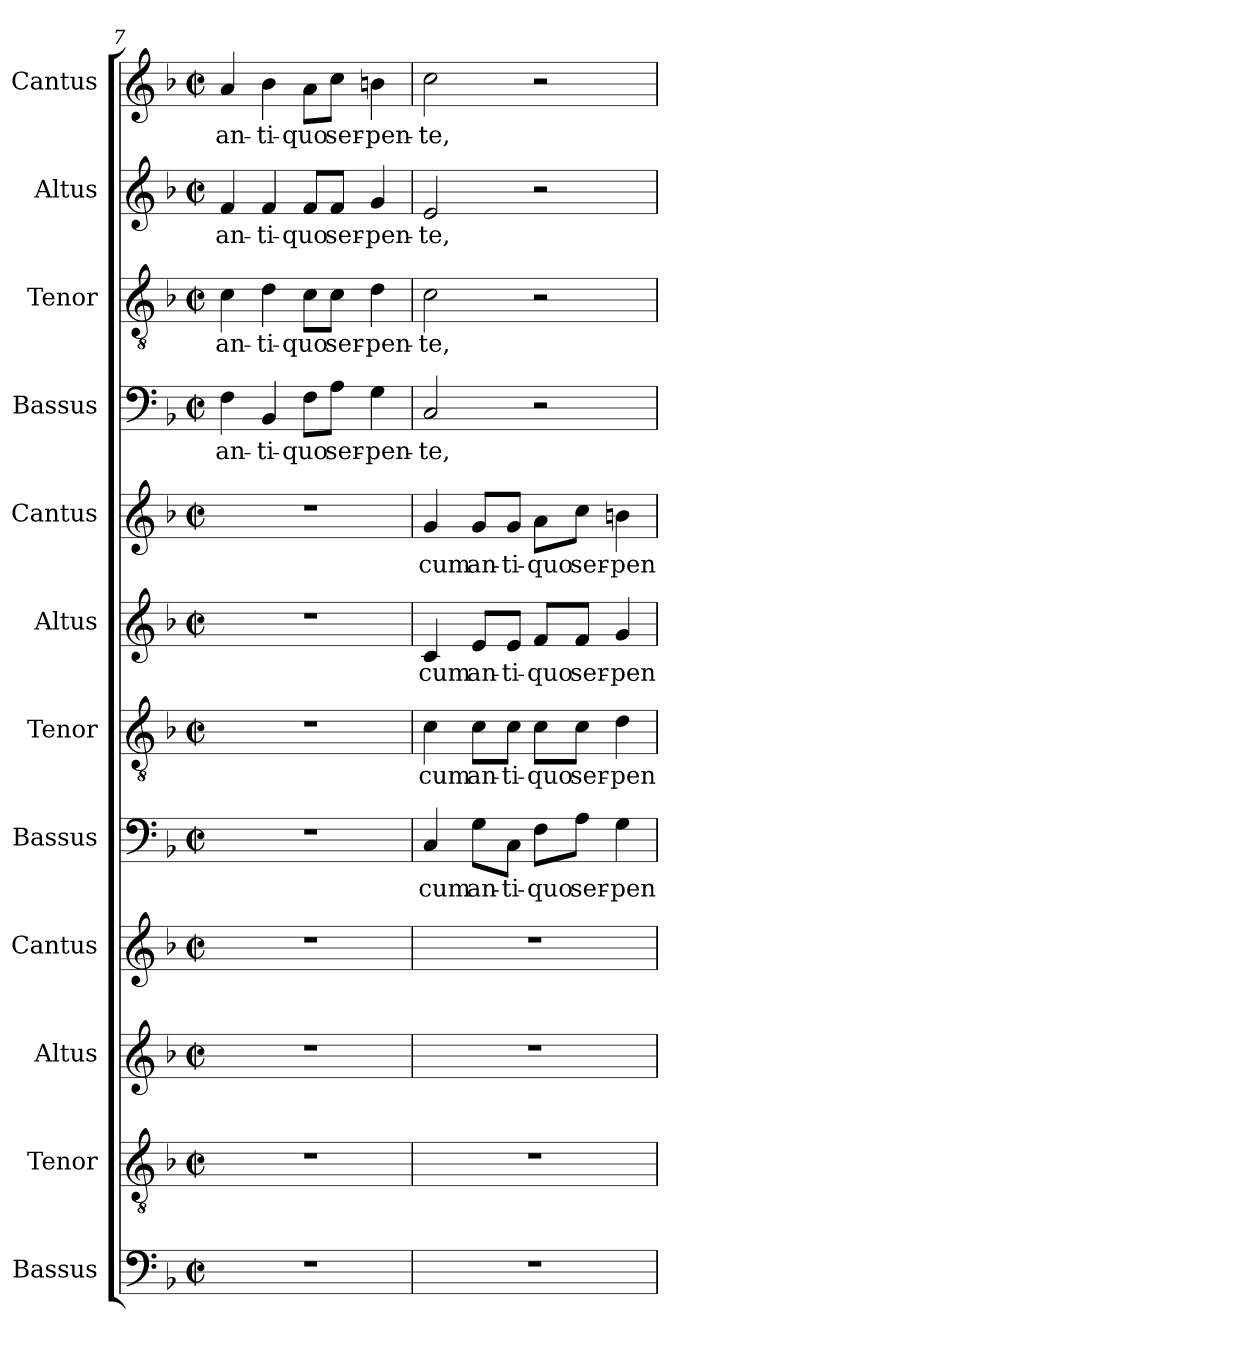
**kern	**kern	**kern	**kern	**kern	**text	**kern	**text	**kern	**text	**kern	**text	**kern	**text	**kern	**text	**kern	**text	**kern	**text
*part12	*part11	*part10	*part9	*part8	*part8	*part7	*part7	*part6	*part6	*part5	*part5	*part4	*part4	*part3	*part3	*part2	*part2	*part1	*part1
*staff12	*staff11	*staff10	*staff9	*staff8	*staff8	*staff7	*staff7	*staff6	*staff6	*staff5	*staff5	*staff4	*staff4	*staff3	*staff3	*staff2	*staff2	*staff1	*staff1
*I"Bassus	*I"Tenor	*I"Altus	*I"Cantus	*I"Bassus	*	*I"Tenor	*	*I"Altus	*	*I"Cantus	*	*I"Bassus	*	*I"Tenor	*	*I"Altus	*	*I"Cantus	*
*I'B.	*I'T.	*I'A.	*I'S.	*I'B.	*	*I'T.	*	*I'A.	*	*I'S.	*	*I'B.	*	*I'T.	*	*I'A.	*	*I'S.	*
*clefF4	*clefGv2	*clefG2	*clefG2	*clefF4	*	*clefGv2	*	*clefG2	*	*clefG2	*	*clefF4	*	*clefGv2	*	*clefG2	*	*clefG2	*
*	*ITrd7c12	*	*	*	*	*ITrd7c12	*	*	*	*	*	*	*	*ITrd7c12	*	*	*	*	*
*k[b-]	*k[b-]	*k[b-]	*k[b-]	*k[b-]	*	*k[b-]	*	*k[b-]	*	*k[b-]	*	*k[b-]	*	*k[b-]	*	*k[b-]	*	*k[b-]	*
*F:	*F:	*F:	*F:	*F:	*	*F:	*	*F:	*	*F:	*	*F:	*	*F:	*	*F:	*	*F:	*
*M2/2	*M2/2	*M2/2	*M2/2	*M2/2	*	*M2/2	*	*M2/2	*	*M2/2	*	*M2/2	*	*M2/2	*	*M2/2	*	*M2/2	*
*met(c|)	*met(c|)	*met(c|)	*met(c|)	*met(c|)	*	*met(c|)	*	*met(c|)	*	*met(c|)	*	*met(c|)	*	*met(c|)	*	*met(c|)	*	*met(c|)	*
=7	=7	=7	=7	=7	=7	=7	=7	=7	=7	=7	=7	=7	=7	=7	=7	=7	=7	=7	=7
!	!	!	!	!	!	!	!	!	!	!	!	!	!LO:LY:b:color=#000000	!	!	!	!	!	!
!	!	!	!	!	!	!	!	!	!	!	!	!	!	!	!LO:LY:b:color=#000000	!	!	!	!
!	!	!	!	!	!	!	!	!	!	!	!	!	!	!	!	!	!LO:LY:b:color=#000000	!	!
!	!	!	!	!	!	!	!	!	!	!	!	!	!	!	!	!	!	!	!LO:LY:b:color=#000000
1r	1r	1r	1r	1r	.	1r	.	1r	.	1r	.	4Fi\	an-	4Ci\	an-	4fi/	an-	4ai/	an-
!	!	!	!	!	!	!	!	!	!	!	!	!	!LO:LY:b:color=#000000	!	!	!	!	!	!
!	!	!	!	!	!	!	!	!	!	!	!	!	!	!	!LO:LY:b:color=#000000	!	!	!	!
!	!	!	!	!	!	!	!	!	!	!	!	!	!	!	!	!	!LO:LY:b:color=#000000	!	!
!	!	!	!	!	!	!	!	!	!	!	!	!	!	!	!	!	!	!	!LO:LY:b:color=#000000
.	.	.	.	.	.	.	.	.	.	.	.	4BB-i/	-ti-	4Di\	-ti-	4fi/	-ti-	4b-i\	-ti-
!	!	!	!	!	!	!	!	!	!	!	!	!	!LO:LY:b:color=#000000	!	!	!	!	!	!
!	!	!	!	!	!	!	!	!	!	!	!	!	!	!	!LO:LY:b:color=#000000	!	!	!	!
!	!	!	!	!	!	!	!	!	!	!	!	!	!	!	!	!	!LO:LY:b:color=#000000	!	!
!	!	!	!	!	!	!	!	!	!	!	!	!	!	!	!	!	!	!	!LO:LY:b:color=#000000
.	.	.	.	.	.	.	.	.	.	.	.	8Fi\L	-quo	8Ci\L	-quo	8fi/L	-quo	8ai\L	-quo
!	!	!	!	!	!	!	!	!	!	!	!	!	!LO:LY:b:color=#000000	!	!	!	!	!	!
!	!	!	!	!	!	!	!	!	!	!	!	!	!	!	!LO:LY:b:color=#000000	!	!	!	!
!	!	!	!	!	!	!	!	!	!	!	!	!	!	!	!	!	!LO:LY:b:color=#000000	!	!
!	!	!	!	!	!	!	!	!	!	!	!	!	!	!	!	!	!	!	!LO:LY:b:color=#000000
.	.	.	.	.	.	.	.	.	.	.	.	8Ai\J	ser-	8Ci\J	ser-	8fi/J	ser-	8cci\J	ser-
!	!	!	!	!	!	!	!	!	!	!	!	!	!LO:LY:b:color=#000000	!	!	!	!	!	!
!	!	!	!	!	!	!	!	!	!	!	!	!	!	!	!LO:LY:b:color=#000000	!	!	!	!
!	!	!	!	!	!	!	!	!	!	!	!	!	!	!	!	!	!LO:LY:b:color=#000000	!	!
!	!	!	!	!	!	!	!	!	!	!	!	!	!	!	!	!	!	!	!LO:LY:b:color=#000000
.	.	.	.	.	.	.	.	.	.	.	.	4Gi\	-pen-	4Di\	-pen-	4gi/	-pen-	4bni\	-pen-
=8	=8	=8	=8	=8	=8	=8	=8	=8	=8	=8	=8	=8	=8	=8	=8	=8	=8	=8	=8
!	!	!	!	!	!LO:LY:b:color=#000000	!	!	!	!	!	!	!	!	!	!	!	!	!	!
!	!	!	!	!	!	!	!LO:LY:b:color=#000000	!	!	!	!	!	!	!	!	!	!	!	!
!	!	!	!	!	!	!	!	!	!LO:LY:b:color=#000000	!	!	!	!	!	!	!	!	!	!
!	!	!	!	!	!	!	!	!	!	!	!LO:LY:b:color=#000000	!	!	!	!	!	!	!	!
!	!	!	!	!	!	!	!	!	!	!	!	!	!LO:LY:b:color=#000000	!	!	!	!	!	!
!	!	!	!	!	!	!	!	!	!	!	!	!	!	!	!LO:LY:b:color=#000000	!	!	!	!
!	!	!	!	!	!	!	!	!	!	!	!	!	!	!	!	!	!LO:LY:b:color=#000000	!	!
!	!	!	!	!	!	!	!	!	!	!	!	!	!	!	!	!	!	!	!LO:LY:b:color=#000000
1r	1r	1r	1r	4Ci/	cum	4Ci\	cum	4ci/	cum	4gi/	cum	2Ci/	-te,	2Ci\	-te,	2ei/	-te,	2cci\	-te,
!	!	!	!	!	!LO:LY:b:color=#000000	!	!	!	!	!	!	!	!	!	!	!	!	!	!
!	!	!	!	!	!	!	!LO:LY:b:color=#000000	!	!	!	!	!	!	!	!	!	!	!	!
!	!	!	!	!	!	!	!	!	!LO:LY:b:color=#000000	!	!	!	!	!	!	!	!	!	!
!	!	!	!	!	!	!	!	!	!	!	!LO:LY:b:color=#000000	!	!	!	!	!	!	!	!
.	.	.	.	8Gi\L	an-	8Ci\L	an-	8ei/L	an-	8gi/L	an-	.	.	.	.	.	.	.	.
!	!	!	!	!	!LO:LY:b:color=#000000	!	!	!	!	!	!	!	!	!	!	!	!	!	!
!	!	!	!	!	!	!	!LO:LY:b:color=#000000	!	!	!	!	!	!	!	!	!	!	!	!
!	!	!	!	!	!	!	!	!	!LO:LY:b:color=#000000	!	!	!	!	!	!	!	!	!	!
!	!	!	!	!	!	!	!	!	!	!	!LO:LY:b:color=#000000	!	!	!	!	!	!	!	!
.	.	.	.	8Ci\J	-ti-	8Ci\J	-ti-	8ei/J	-ti-	8gi/J	-ti-	.	.	.	.	.	.	.	.
!	!	!	!	!	!LO:LY:b:color=#000000	!	!	!	!	!	!	!	!	!	!	!	!	!	!
!	!	!	!	!	!	!	!LO:LY:b:color=#000000	!	!	!	!	!	!	!	!	!	!	!	!
!	!	!	!	!	!	!	!	!	!LO:LY:b:color=#000000	!	!	!	!	!	!	!	!	!	!
!	!	!	!	!	!	!	!	!	!	!	!LO:LY:b:color=#000000	!	!	!	!	!	!	!	!
.	.	.	.	8Fi\L	-quo	8Ci\L	-quo	8fi/L	-quo	8ai\L	-quo	2r	.	2r	.	2r	.	2r	.
!	!	!	!	!	!LO:LY:b:color=#000000	!	!	!	!	!	!	!	!	!	!	!	!	!	!
!	!	!	!	!	!	!	!LO:LY:b:color=#000000	!	!	!	!	!	!	!	!	!	!	!	!
!	!	!	!	!	!	!	!	!	!LO:LY:b:color=#000000	!	!	!	!	!	!	!	!	!	!
!	!	!	!	!	!	!	!	!	!	!	!LO:LY:b:color=#000000	!	!	!	!	!	!	!	!
.	.	.	.	8Ai\J	ser-	8Ci\J	ser-	8fi/J	ser-	8cci\J	ser-	.	.	.	.	.	.	.	.
!	!	!	!	!	!LO:LY:b:color=#000000	!	!	!	!	!	!	!	!	!	!	!	!	!	!
!	!	!	!	!	!	!	!LO:LY:b:color=#000000	!	!	!	!	!	!	!	!	!	!	!	!
!	!	!	!	!	!	!	!	!	!LO:LY:b:color=#000000	!	!	!	!	!	!	!	!	!	!
!	!	!	!	!	!	!	!	!	!	!	!LO:LY:b:color=#000000	!	!	!	!	!	!	!	!
.	.	.	.	4Gi\	-pen-	4Di\	-pen-	4gi/	-pen-	4bni\	-pen-	.	.	.	.	.	.	.	.
=	=	=	=	=	=	=	=	=	=	=	=	=	=	=	=	=	=	=	=
*-	*-	*-	*-	*-	*-	*-	*-	*-	*-	*-	*-	*-	*-	*-	*-	*-	*-	*-	*-
